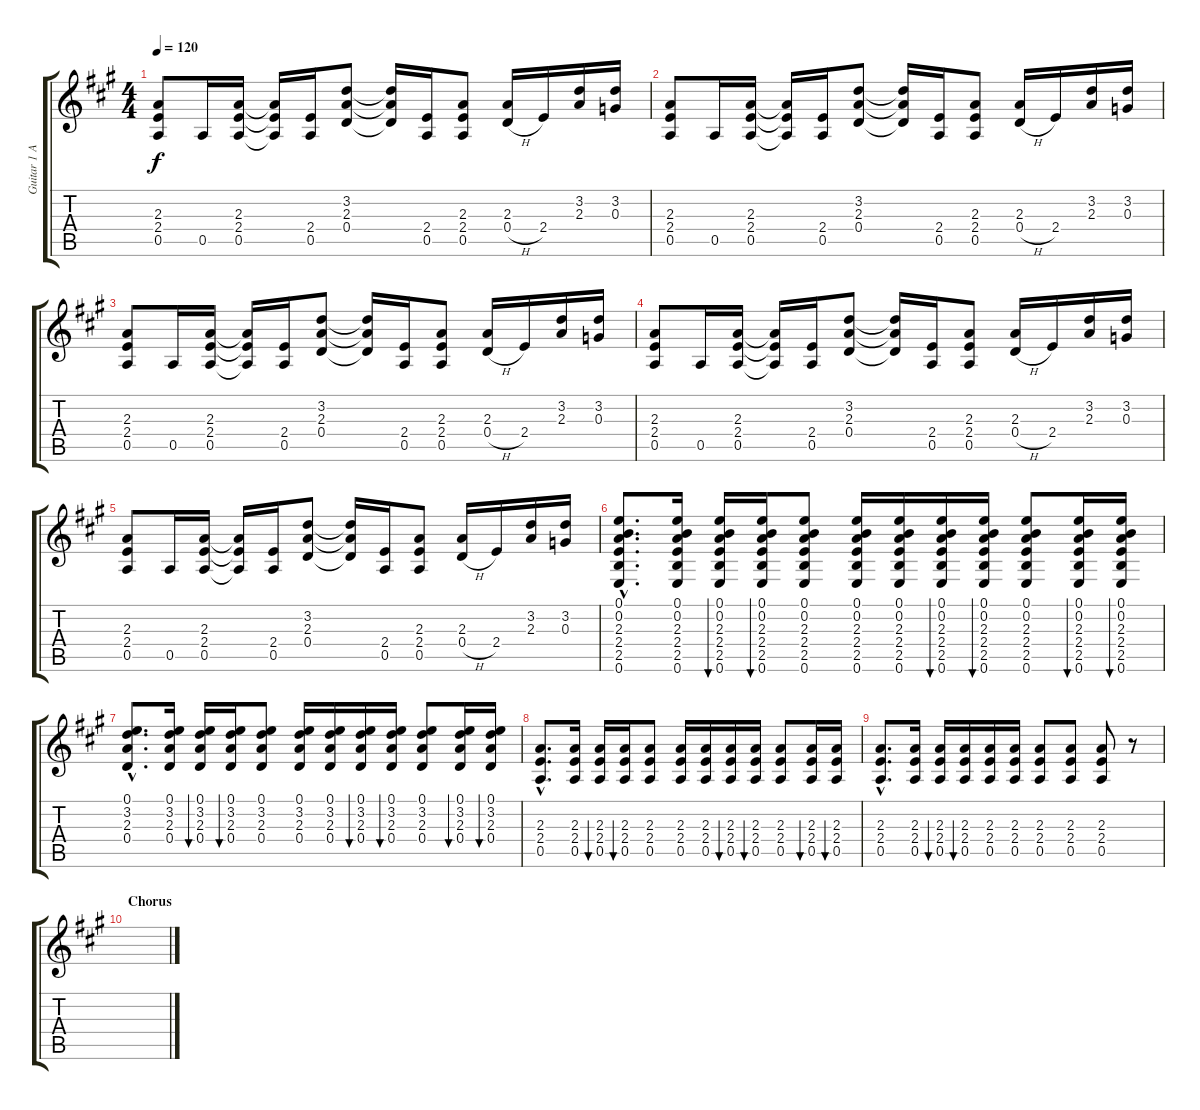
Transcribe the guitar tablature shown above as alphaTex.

\track ("Guitar 1 Acoustic" "Guitar 1 A") {instrument acousticguitarsteel}
\staff {score tabs}
\tuning (E4 B3 G3 D3 A2 E2) {hide}
\ts (4 4)
\tempo 120
\clef g2
\ks a
(2.3 2.4 0.5).8{dy f} 0.5.16 (2.3 2.4 0.5).16 (2.3{t} 2.4{t} 0.5{t}).16 (2.4 0.5).16 (3.2 2.3 0.4).8 (3.2{t} 2.3{t} 0.4{t}).16 (2.4 0.5).16 (2.3 2.4 0.5).8 (2.3 0.4{h}).16 2.4.16 (3.2 2.3).16 (3.2 0.3).16 |
(2.3 2.4 0.5).8 0.5.16 (2.3 2.4 0.5).16 (2.3{t} 2.4{t} 0.5{t}).16 (2.4 0.5).16 (3.2 2.3 0.4).8 (3.2{t} 2.3{t} 0.4{t}).16 (2.4 0.5).16 (2.3 2.4 0.5).8 (2.3 0.4{h}).16 2.4.16 (3.2 2.3).16 (3.2 0.3).16 |
(2.3 2.4 0.5).8 0.5.16 (2.3 2.4 0.5).16 (2.3{t} 2.4{t} 0.5{t}).16 (2.4 0.5).16 (3.2 2.3 0.4).8 (3.2{t} 2.3{t} 0.4{t}).16 (2.4 0.5).16 (2.3 2.4 0.5).8 (2.3 0.4{h}).16 2.4.16 (3.2 2.3).16 (3.2 0.3).16 |
(2.3 2.4 0.5).8 0.5.16 (2.3 2.4 0.5).16 (2.3{t} 2.4{t} 0.5{t}).16 (2.4 0.5).16 (3.2 2.3 0.4).8 (3.2{t} 2.3{t} 0.4{t}).16 (2.4 0.5).16 (2.3 2.4 0.5).8 (2.3 0.4{h}).16 2.4.16 (3.2 2.3).16 (3.2 0.3).16 |
(2.3 2.4 0.5).8 0.5.16 (2.3 2.4 0.5).16 (2.3{t} 2.4{t} 0.5{t}).16 (2.4 0.5).16 (3.2 2.3 0.4).8 (3.2{t} 2.3{t} 0.4{t}).16 (2.4 0.5).16 (2.3 2.4 0.5).8 (2.3 0.4{h}).16 2.4.16 (3.2 2.3).16 (3.2 0.3).16 |
(0.1{hac} 0.2{hac} 2.3{hac} 2.4{hac} 2.5{hac} 0.6{hac}).8{d} (0.1 0.2 2.3 2.4 2.5 0.6).16 (0.1 0.2 2.3 2.4 2.5 0.6).16{bu 60} (0.1 0.2 2.3 2.4 2.5 0.6).16{bu 60} (0.1 0.2 2.3 2.4 2.5 0.6).8 (0.1 0.2 2.3 2.4 2.5 0.6).16 (0.1 0.2 2.3 2.4 2.5 0.6).16 (0.1 0.2 2.3 2.4 2.5 0.6).16{bu 60} (0.1 0.2 2.3 2.4 2.5 0.6).16{bu 60} (0.1 0.2 2.3 2.4 2.5 0.6).8 (0.1 0.2 2.3 2.4 2.5 0.6).16{bu 60} (0.1 0.2 2.3 2.4 2.5 0.6).16{bu 60} |
(0.1{hac} 3.2{hac} 2.3{hac} 0.4{hac}).8{d} (0.1 3.2 2.3 0.4).16 (0.1 3.2 2.3 0.4).16{bu 60} (0.1 3.2 2.3 0.4).16{bu 60} (0.1 3.2 2.3 0.4).8 (0.1 3.2 2.3 0.4).16 (0.1 3.2 2.3 0.4).16 (0.1 3.2 2.3 0.4).16{bu 60} (0.1 3.2 2.3 0.4).16{bu 60} (0.1 3.2 2.3 0.4).8 (0.1 3.2 2.3 0.4).16{bu 60} (0.1 3.2 2.3 0.4).16{bu 60} |
(2.3{hac} 2.4{hac} 0.5{hac}).8{d} (2.3 2.4 0.5).16 (2.3 2.4 0.5).16{bu 60} (2.3 2.4 0.5).16{bu 60} (2.3 2.4 0.5).8 (2.3 2.4 0.5).16 (2.3 2.4 0.5).16 (2.3 2.4 0.5).16{bu 60} (2.3 2.4 0.5).16{bu 60} (2.3 2.4 0.5).8 (2.3 2.4 0.5).16{bu 60} (2.3 2.4 0.5).16{bu 60} |
(2.3{hac} 2.4{hac} 0.5{hac}).8{d} (2.3 2.4 0.5).16 (2.3 2.4 0.5).16{bu 60} (2.3 2.4 0.5).16{bu 60} (2.3 2.4 0.5).16 (2.3 2.4 0.5).16 (2.3 2.4 0.5).8 (2.3 2.4 0.5).8 (2.3 2.4 0.5).8 r.8 |
\section ("" "Chorus")
